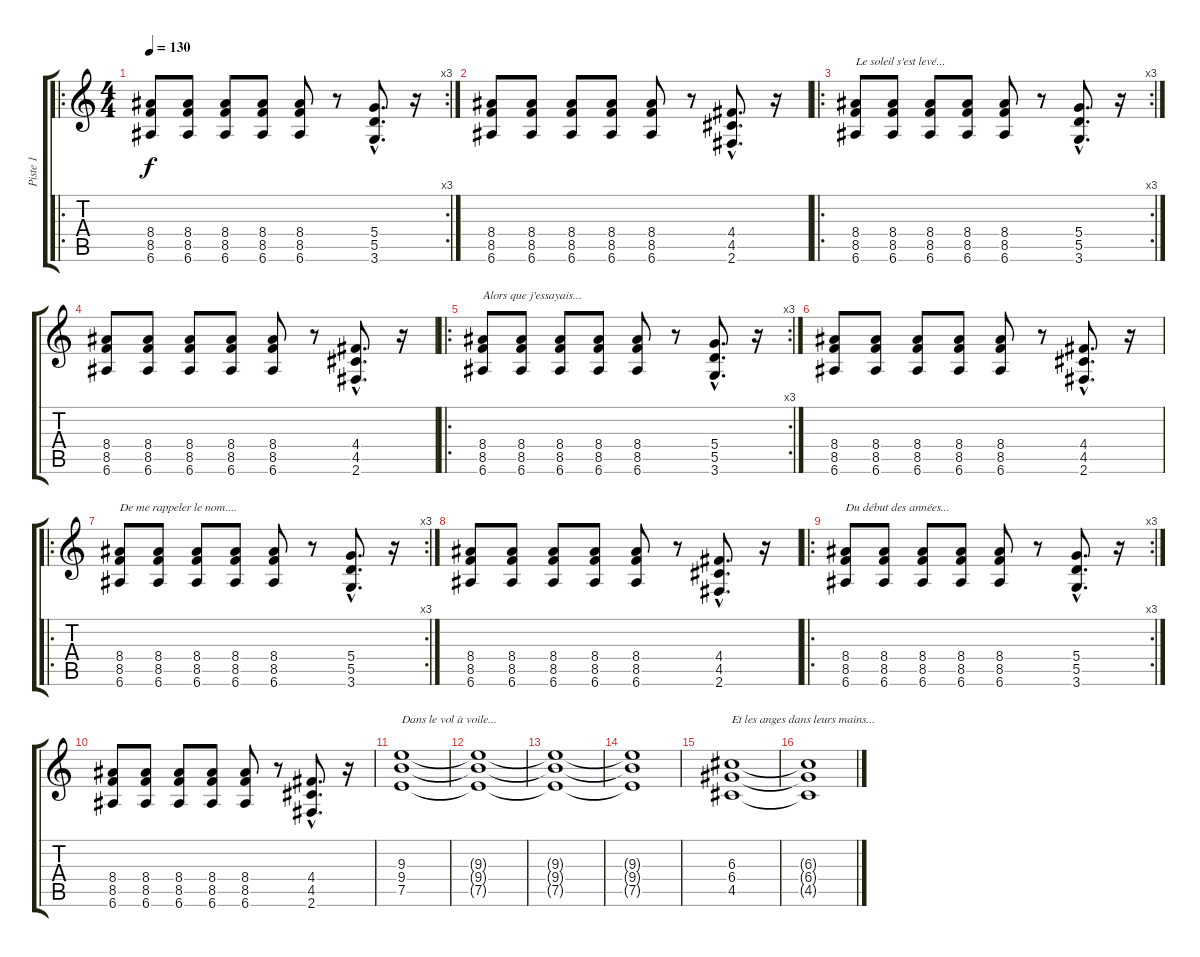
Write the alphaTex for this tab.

\track ("Piste 1" "Piste 1") {instrument overdrivenguitar}
\staff {score tabs}
\tuning (E4 B3 G3 D3 A2 E2) {hide}
\ro
\rc 3
\ts (4 4)
\tempo 130
\clef g2
\ks c
(8.4 8.5 6.6).8{dy f instrument overdrivenguitar} (8.4 8.5 6.6).8 (8.4 8.5 6.6).8 (8.4 8.5 6.6).8 (8.4 8.5 6.6).8 r.8 (5.4{hac} 5.5{hac} 3.6{hac}).8{d} r.16 |
(8.4 8.5 6.6).8 (8.4 8.5 6.6).8 (8.4 8.5 6.6).8 (8.4 8.5 6.6).8 (8.4 8.5 6.6).8 r.8 (4.4{hac} 4.5{hac} 2.6{hac}).8{d} r.16 |
\ro
\rc 3
(8.4 8.5 6.6).8{txt "Le soleil s'est levé..."} (8.4 8.5 6.6).8 (8.4 8.5 6.6).8 (8.4 8.5 6.6).8 (8.4 8.5 6.6).8 r.8 (5.4{hac} 5.5{hac} 3.6{hac}).8{d} r.16 |
(8.4 8.5 6.6).8 (8.4 8.5 6.6).8 (8.4 8.5 6.6).8 (8.4 8.5 6.6).8 (8.4 8.5 6.6).8 r.8 (4.4{hac} 4.5{hac} 2.6{hac}).8{d} r.16 |
\ro
\rc 3
(8.4 8.5 6.6).8{txt "Alors que j'essayais..."} (8.4 8.5 6.6).8 (8.4 8.5 6.6).8 (8.4 8.5 6.6).8 (8.4 8.5 6.6).8 r.8 (5.4{hac} 5.5{hac} 3.6{hac}).8{d} r.16 |
(8.4 8.5 6.6).8 (8.4 8.5 6.6).8 (8.4 8.5 6.6).8 (8.4 8.5 6.6).8 (8.4 8.5 6.6).8 r.8 (4.4{hac} 4.5{hac} 2.6{hac}).8{d} r.16 |
\ro
\rc 3
(8.4 8.5 6.6).8{txt "De me rappeler le nom...."} (8.4 8.5 6.6).8 (8.4 8.5 6.6).8 (8.4 8.5 6.6).8 (8.4 8.5 6.6).8 r.8 (5.4{hac} 5.5{hac} 3.6{hac}).8{d} r.16 |
(8.4 8.5 6.6).8 (8.4 8.5 6.6).8 (8.4 8.5 6.6).8 (8.4 8.5 6.6).8 (8.4 8.5 6.6).8 r.8 (4.4{hac} 4.5{hac} 2.6{hac}).8{d} r.16 |
\ro
\rc 3
(8.4 8.5 6.6).8{txt "Du début des années..."} (8.4 8.5 6.6).8 (8.4 8.5 6.6).8 (8.4 8.5 6.6).8 (8.4 8.5 6.6).8 r.8 (5.4{hac} 5.5{hac} 3.6{hac}).8{d} r.16 |
(8.4 8.5 6.6).8 (8.4 8.5 6.6).8 (8.4 8.5 6.6).8 (8.4 8.5 6.6).8 (8.4 8.5 6.6).8 r.8 (4.4{hac} 4.5{hac} 2.6{hac}).8{d} r.16 |
(9.3 9.4 7.5).1{txt "Dans le vol à voile..."} |
(9.3{t} 9.4{t} 7.5{t}).1 |
(9.3{t} 9.4{t} 7.5{t}).1 |
(9.3{t} 9.4{t} 7.5{t}).1 |
(6.3 6.4 4.5).1{txt "Et les anges dans leurs mains..."} |
(6.3{t} 6.4{t} 4.5{t}).1
